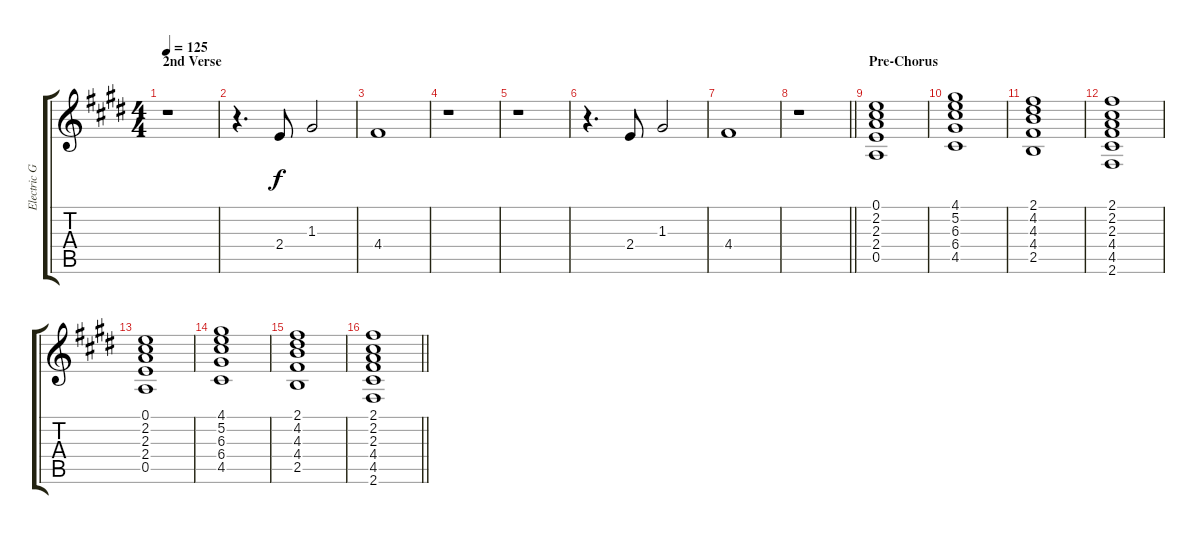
\track ("Electric Guitar" "Electric G") {instrument electricguitarclean}
\staff {score tabs}
\tuning (E4 B3 G3 D3 A2 E2) {hide}
\ts (4 4)
\section ("" "2nd Verse")
\tempo 125
\clef g2
\ks c#minor
r.1{dy f} |
r.4{d} 2.4.8 1.3.2 |
4.4.1 |
r.1 |
r.1 |
r.4{d} 2.4.8 1.3.2 |
4.4.1 |
\barLineRight lightlight
r.1 |
\section ("" "Pre-Chorus")
(0.1 2.2 2.3 2.4 0.5).1 |
(4.1 5.2 6.3 6.4 4.5).1 |
(2.1 4.2 4.3 4.4 2.5).1 |
(2.1 2.2 2.3 4.4 4.5 2.6).1 |
(0.1 2.2 2.3 2.4 0.5).1 |
(4.1 5.2 6.3 6.4 4.5).1 |
(2.1 4.2 4.3 4.4 2.5).1 |
\barLineRight lightlight
(2.1 2.2 2.3 4.4 4.5 2.6).1
